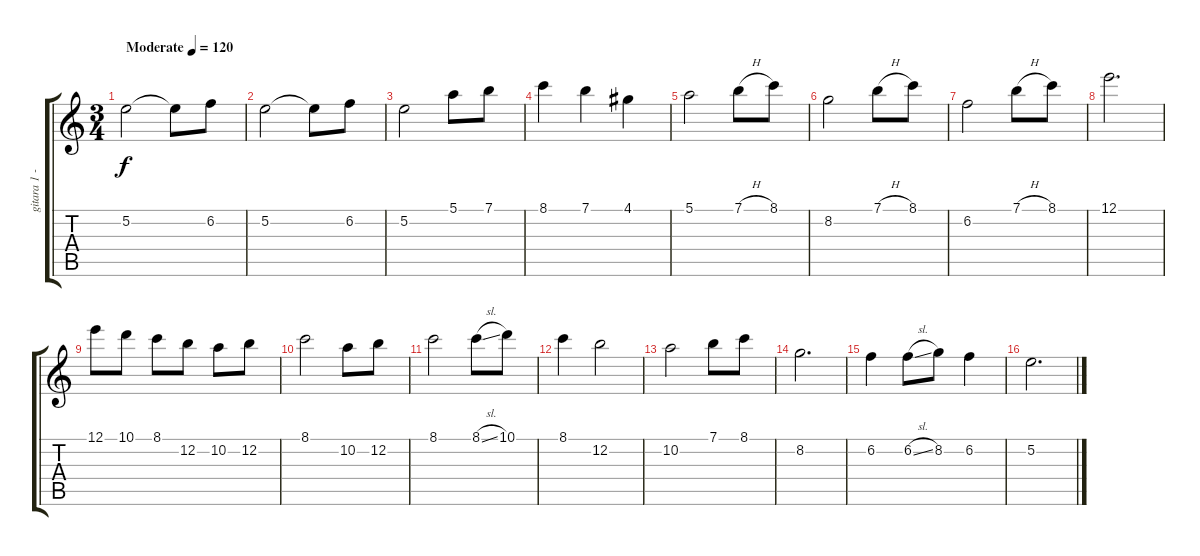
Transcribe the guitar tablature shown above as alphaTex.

\track ("gitara 1 - Marcin" "gitara 1 -") {instrument acousticguitarsteel}
\staff {score tabs}
\tuning (E4 B3 G3 D3 A2 E2) {hide}
\ts (3 4)
\tempo (120 "Moderate")
\clef g2
\ks c
5.2.2{dy f instrument acousticguitarsteel} 5.2{t}.8 6.2.8 |
5.2.2 5.2{t}.8 6.2.8 |
5.2.2 5.1.8 7.1.8 |
8.1.4 7.1.4 4.1.4 |
5.1.2 7.1{h}.8 8.1.8 |
8.2.2 7.1{h}.8 8.1.8 |
6.2.2 7.1{h}.8 8.1.8 |
12.1.2{d} |
12.1.8 10.1.8 8.1.8 12.2.8 10.2.8 12.2.8 |
8.1.2 10.2.8 12.2.8 |
8.1.2 8.1{sl}.8 10.1.8 |
8.1.4 12.2.2 |
10.2.2 7.1.8 8.1.8 |
8.2.2{d} |
6.2.4 6.2{sl}.8 8.2.8 6.2.4 |
5.2.2{d}
